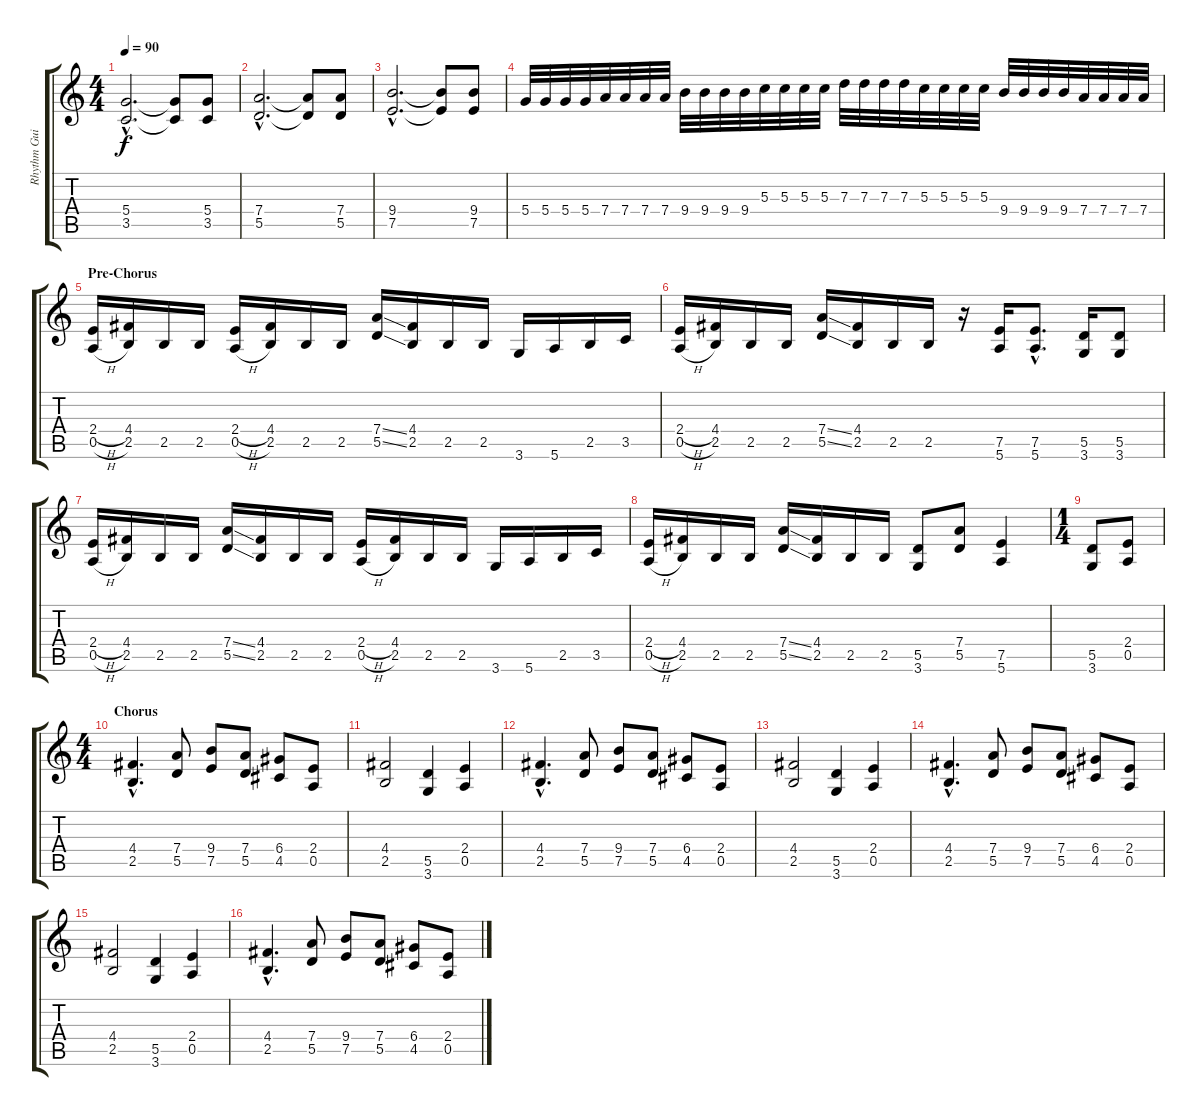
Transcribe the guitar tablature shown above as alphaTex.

\track ("Rhythm Guitar" "Rhythm Gui") {instrument distortionguitar}
\staff {score tabs}
\tuning (E4 B3 G3 D3 A2 E2) {hide}
\ts (4 4)
\tempo 90
\clef g2
\ks c
(5.4{hac} 3.5{hac}).2{d dy f} (5.4{t} 3.5{t}).8 (5.4 3.5).8 |
(7.4{hac} 5.5{hac}).2{d} (7.4{t} 5.5{t}).8 (7.4 5.5).8 |
(9.4{hac} 7.5{hac}).2{d} (9.4{t} 7.5{t}).8 (9.4 7.5).8 |
5.4.32 5.4.32 5.4.32 5.4.32 7.4.32 7.4.32 7.4.32 7.4.32 9.4.32 9.4.32 9.4.32 9.4.32 5.3.32 5.3.32 5.3.32 5.3.32 7.3.32 7.3.32 7.3.32 7.3.32 5.3.32 5.3.32 5.3.32 5.3.32 9.4.32 9.4.32 9.4.32 9.4.32 7.4.32 7.4.32 7.4.32 7.4.32 |
\section ("" "Pre-Chorus")
(2.4{h} 0.5{h}).16 (4.4 2.5).16 2.5.16 2.5.16 (2.4{h} 0.5{h}).16 (4.4 2.5).16 2.5.16 2.5.16 (7.4{ss} 5.5{ss}).16 (4.4 2.5).16 2.5.16 2.5.16 3.6.16 5.6.16 2.5.16 3.5.16 |
(2.4{h} 0.5{h}).16 (4.4 2.5).16 2.5.16 2.5.16 (7.4{ss} 5.5{ss}).16 (4.4 2.5).16 2.5.16 2.5.16 r.16 (7.5 5.6).16 (7.5{hac} 5.6{hac}).8{d} (5.5 3.6).16 (5.5 3.6).8 |
(2.4{h} 0.5{h}).16 (4.4 2.5).16 2.5.16 2.5.16 (7.4{ss} 5.5{ss}).16 (4.4 2.5).16 2.5.16 2.5.16 (2.4{h} 0.5{h}).16 (4.4 2.5).16 2.5.16 2.5.16 3.6.16 5.6.16 2.5.16 3.5.16 |
(2.4{h} 0.5{h}).16 (4.4 2.5).16 2.5.16 2.5.16 (7.4{ss} 5.5{ss}).16 (4.4 2.5).16 2.5.16 2.5.16 (5.5 3.6).8 (7.4 5.5).8 (7.5 5.6).4 |
\ts (1 4)
(5.5 3.6).8 (2.4 0.5).8 |
\ts (4 4)
\section ("" "Chorus")
(4.4{hac} 2.5{hac}).4{d} (7.4 5.5).8 (9.4 7.5).8 (7.4 5.5).8 (6.4 4.5).8 (2.4 0.5).8 |
(4.4 2.5).2 (5.5 3.6).4 (2.4 0.5).4 |
(4.4{hac} 2.5{hac}).4{d} (7.4 5.5).8 (9.4 7.5).8 (7.4 5.5).8 (6.4 4.5).8 (2.4 0.5).8 |
(4.4 2.5).2 (5.5 3.6).4 (2.4 0.5).4 |
(4.4{hac} 2.5{hac}).4{d} (7.4 5.5).8 (9.4 7.5).8 (7.4 5.5).8 (6.4 4.5).8 (2.4 0.5).8 |
(4.4 2.5).2 (5.5 3.6).4 (2.4 0.5).4 |
(4.4{hac} 2.5{hac}).4{d} (7.4 5.5).8 (9.4 7.5).8 (7.4 5.5).8 (6.4 4.5).8 (2.4 0.5).8
